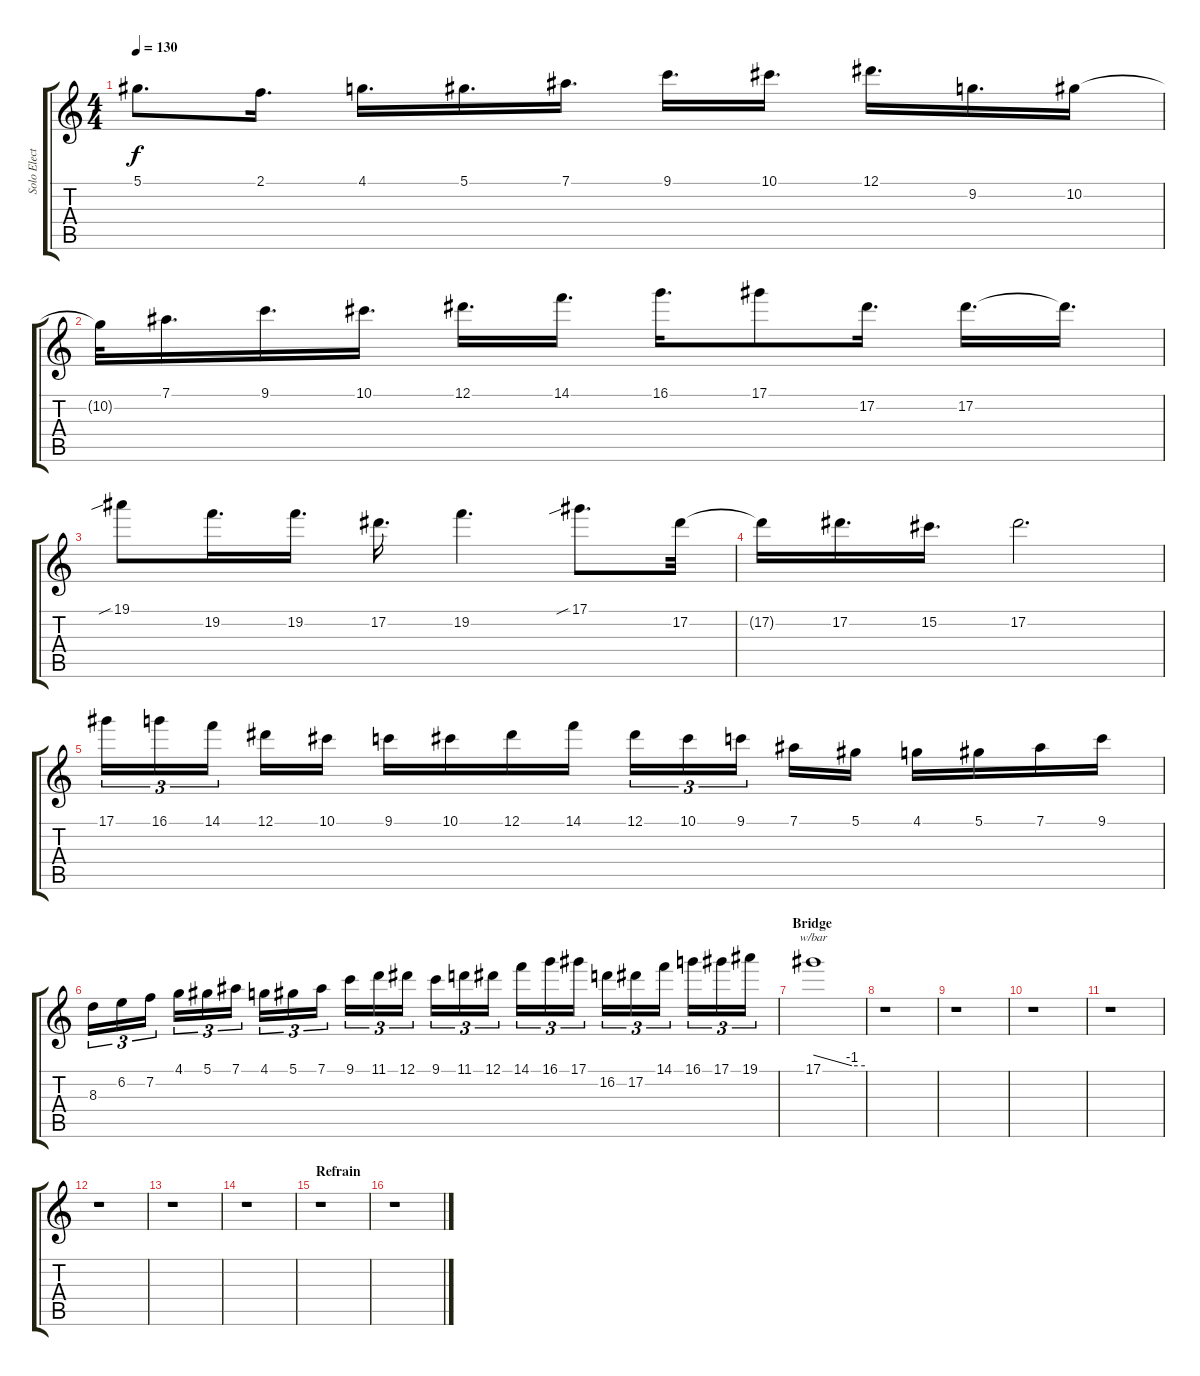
\track ("Solo Electric Guitar" "Solo Elect") {instrument distortionguitar}
\staff {score tabs}
\tuning (Eb4 Bb3 Gb3 Db3 Ab2 Eb2) {hide}
\ts (4 4)
\tempo 130
\clef g2
\ks c
5.1{t}.8{d dy f} 2.1.16{d} 4.1.16{d} 5.1.16{d} 7.1.16{d} 9.1.16{d} 10.1.16{d} 12.1.16{d} 9.2.16{d} 10.2.16 |
10.2{t}.32 7.1.16{d} 9.1.16{d} 10.1.16{d} 12.1.16{d} 14.1.16{d} 16.1.16{d} 17.1.8 17.2.16{d} 17.2.16{d} 17.2{t}.16{d} |
19.1{sib}.8 19.2.16{d} 19.2.16{d} 17.2.16{d} 19.2.4{d} 17.1{sib}.8{d} 17.2.32 |
17.2{t}.16 17.2.16{d} 15.2.16{d} 17.2.2{d} |
17.1.16{tu (3 2)} 16.1.16{tu (3 2)} 14.1.16{tu (3 2)} 12.1.16 10.1.16 9.1.16 10.1.16 12.1.16 14.1.16 12.1.16{tu (3 2)} 10.1.16{tu (3 2)} 9.1.16{tu (3 2)} 7.1.16 5.1.16 4.1.16 5.1.16 7.1.16 9.1.16 |
8.3.16{tu (3 2)} 6.2.16{tu (3 2)} 7.2.16{tu (3 2)} 4.1.16{tu (3 2)} 5.1.16{tu (3 2)} 7.1.16{tu (3 2)} 4.1.16{tu (3 2)} 5.1.16{tu (3 2)} 7.1.16{tu (3 2)} 9.1.16{tu (3 2)} 11.1.16{tu (3 2)} 12.1.16{tu (3 2)} 9.1.16{tu (3 2)} 11.1.16{tu (3 2)} 12.1.16{tu (3 2)} 14.1.16{tu (3 2)} 16.1.16{tu (3 2)} 17.1.16{tu (3 2)} 16.2.16{tu (3 2)} 17.2.16{tu (3 2)} 14.1.16{tu (3 2)} 16.1.16{tu (3 2)} 17.1.16{tu (3 2)} 19.1.16{tu (3 2)} |
\section ("" "Bridge")
17.1.1{tbe (custom default 0 0 45 -4 60 -4)} |
r.1 |
r.1 |
r.1 |
r.1 |
r.1 |
r.1 |
r.1 |
\section ("" "Refrain")
r.1 |
r.1
